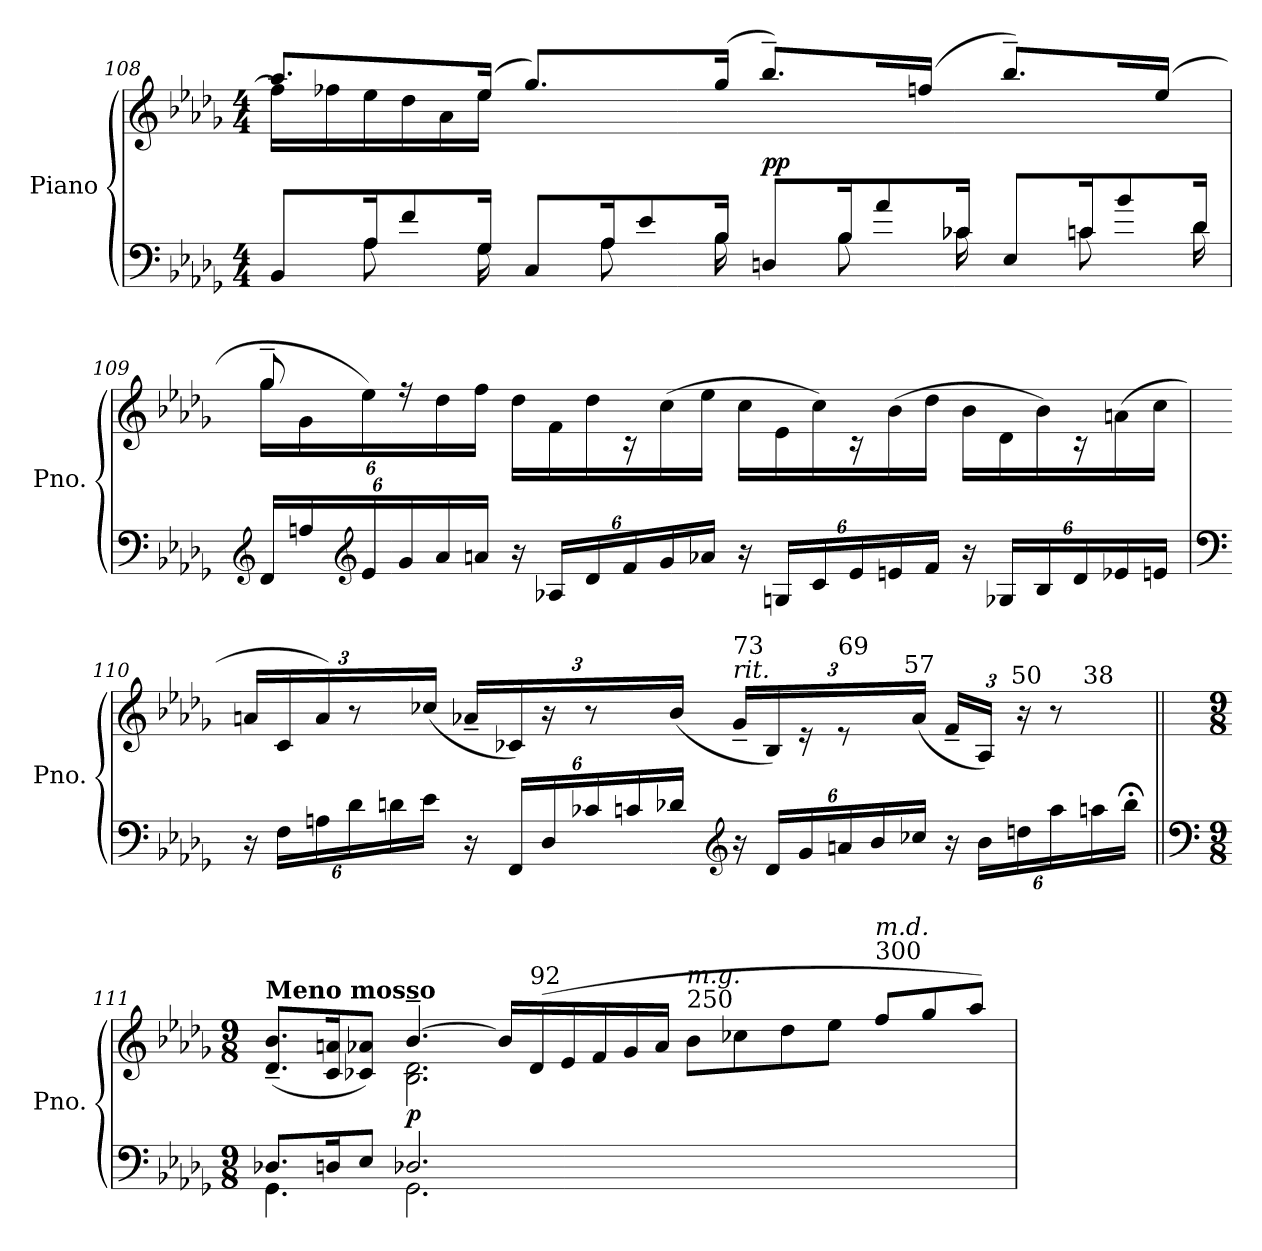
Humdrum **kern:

**kern	**kern	**dynam
*part1	*part1	*part1
*staff2	*staff1	*staff1/2
*I"Piano	*	*
*I'Pno.	*	*
*clefF4	*clefG2	*
*k[b-e-a-d-g-]	*k[b-e-a-d-g-]	*
*M4/4	*M4/4	*
*Xtuplet	*Xtuplet	*
=108	=108	=108
*^	*^	*
12BB-/L	12ryy	12.aa-/L	24ff\LL]	.
.	.	.	24ff-X\	.
24A-/K	12A-\	.	24ee-\	.
12f/	.	12ryy	24dd-\	.
.	24reyy	.	24a-\	.
24G-/Jk	24G-\	(>24ee-/Jk	24ee-\JJ	.
12C/L	12ryy	12.gg-/L)	24gg-\LLyy	.
.	.	.	24e-\	.
24A-/K	12A-\	.	24b-\	.
12e-/	.	12ryy	24cc\	.
.	24rgyy	.	24ee-\	.
24B-/Jk	24B-\	(>24gg-/Jk	24gg-\JJ	.
!	!	!	!	!LO:DY:b
12Dn/L	12ryy	12.bb-~/L)	24bb-\LLyy	pp
.	.	.	24b-\	.
24B-/K	12B-\	.	24gg-\	.
12a-/	.	24ryy	24rff	.
.	24rgyy	(>24ffn/Jk	24ff\yy	.
24c-X/Jk	24c-\	24ryy	24a-\JJ	.
12E-/L	12ryy	12.bb-~/L)	24bb-\LLyy	.
.	.	.	24a-\	.
24cn/K	12c\	.	24ff\	.
12b-/	.	24ryy	24rff	.
.	24rbyy	(>24ee-/Jk	24ee-\	.
24d-/Jk	24d-\	24ryy	24g-\JJ	.
*v	*v	*	*	*
!!LO:LB:g=z	!!
=109	=109	=109	=109
*tuplet	*	*	*
*Xbrackettup	*	*tuplet	*
*	*	*Xbrackettup	*
*^	*	*	*
!	!	!	!	!LO:DY:b=2
!	!	!	!	!LO:DY:n=1:b
*v	*v	*	*	*
24FF/LL	8gg-~/	24gg-\LL	mf mf
24An/	.	24g-\	.
*clefG2	*	*	*
24e-/	.	24ee-\)	.
24g-/	8ryy	24rff	.
24a-/	.	24dd-\	.
24an/JJ	.	24ff\JJ	.
24r	24dd-\LL	2.ryy	.
24A-X/LL	24f\	.	.
24d-/	(24dd-\	.	.
24f/	24rc	.	.
24g-/	(>24cc\	.	.
24a-X/JJ	24ee-\JJ	.	.
24r	24cc\LL	.	.
24Gn/LL	24e-\	.	.
24c/	24cc\)	.	.
24e-/	24rc	.	.
24en/	(>24b-\	.	.
24f/JJ	24dd-\JJ	.	.
24r	24b-\LL	.	.
24G-X/LL	24d-\	.	.
24B-/	24b-\)	.	.
24d-/	24rc	.	.
24e-X/	(>24an\	.	.
24en/JJ	24cc\JJ	.	.
=110	=110	=110	=110
*clefF4	*	*	*
24r	24an/LL	3%2ryy	.
24F\LL	24c/	.	.
24An\	24a/)	.	.
24d-\	12r	.	.
24dn\	.	.	.
24e-\JJ	(<24cc-X/JJ	.	.
24r	24a-X~/LL	.	.
24FF/LL	24c-X/)	.	.
24D-/	24r	.	.
24c-X/	12r	.	.
24cn/	.	.	.
24d-X/JJ	(<24b-/JJ	.	.
*clefG2	*	*	*
!	!LO:TX:a:i:t=rit.	!	!
!	!LO:TX:a:t=73	!	!
24r	24g-~/LL	.	.
24d-/LL	24B-/)	.	.
24g-/	24r	.	.
!	!LO:TX:a:t=69	!	!
24an/	12r	.	.
24b-/	.	6.ryy	.
!	!LO:TX:a:t=57	!	!
24cc-X/JJ	(<24a-/JJ	.	.
24r	24f~/LL	.	.
24b-\LL	24A-/JJ)	.	.
!	!LO:TX:a:t=50	!	!
24ddn\	24r	.	.
24aa-\	8r	.	.
!	!	!LO:TX:a:t=38	!
24aan\	.	12ryy	.
24bb-;<\JJ	.	.	.
!!LO:LB:g=z	!!
=111||	=111||	=111||	=111||
*clefF4	*	*	*
*M9/8	*M9/8	*	*
*^	*	*	*
!	!	!LO:TX:a:B:t=Meno mosso	!	!
!	!	!	!	!LO:DY:b=2
!	!	!	!	!LO:DY:n=1:b
8.D-X/L	4.GG-\	(<8.d-/~ 8.b-/~L	4.ryy	p mf
16Dn/K	.	16c/ 16an/K	.	.
8E-/J	.	8c-X/ 8a-X/J)	.	.
!	!	!	!	!LO:DY:n=2:b
2.D-X/	2.GG-\	[4.b-~/	2.B-\ 2.d-\	p
.	.	16b-/LL]	.	.
!	!	!LO:TX:a:t=92	!	!
.	.	(>16d-/	.	.
.	.	16e-/	.	.
.	.	16f/	.	.
.	.	16g-/	.	.
.	.	16a-/JJ	.	.
!	!	!LO:TX:a:t=250	!	!
!	!	!LO:TX:a:i:t=m.g.	!	!
4ryy	2..ryy	8ryy	8b-!\L	.
.	.	4ryy	8cc-X!\	.
4ryy	.	.	8dd-!\	.
.	.	8ryy	8ee-!\J	.
!	!	!LO:TX:a:t=300	!	!
!	!	!LO:TX:a:i:t=m.d.	!	!
4ryy	.	8ff!/L	4.ryy	.
.	.	8gg-!/	.	.
8ryy	.	8aa-!/J)	.	.
*v	*v	*	*	*
*	*v	*v	*
=	=	=
*-	*-	*-
